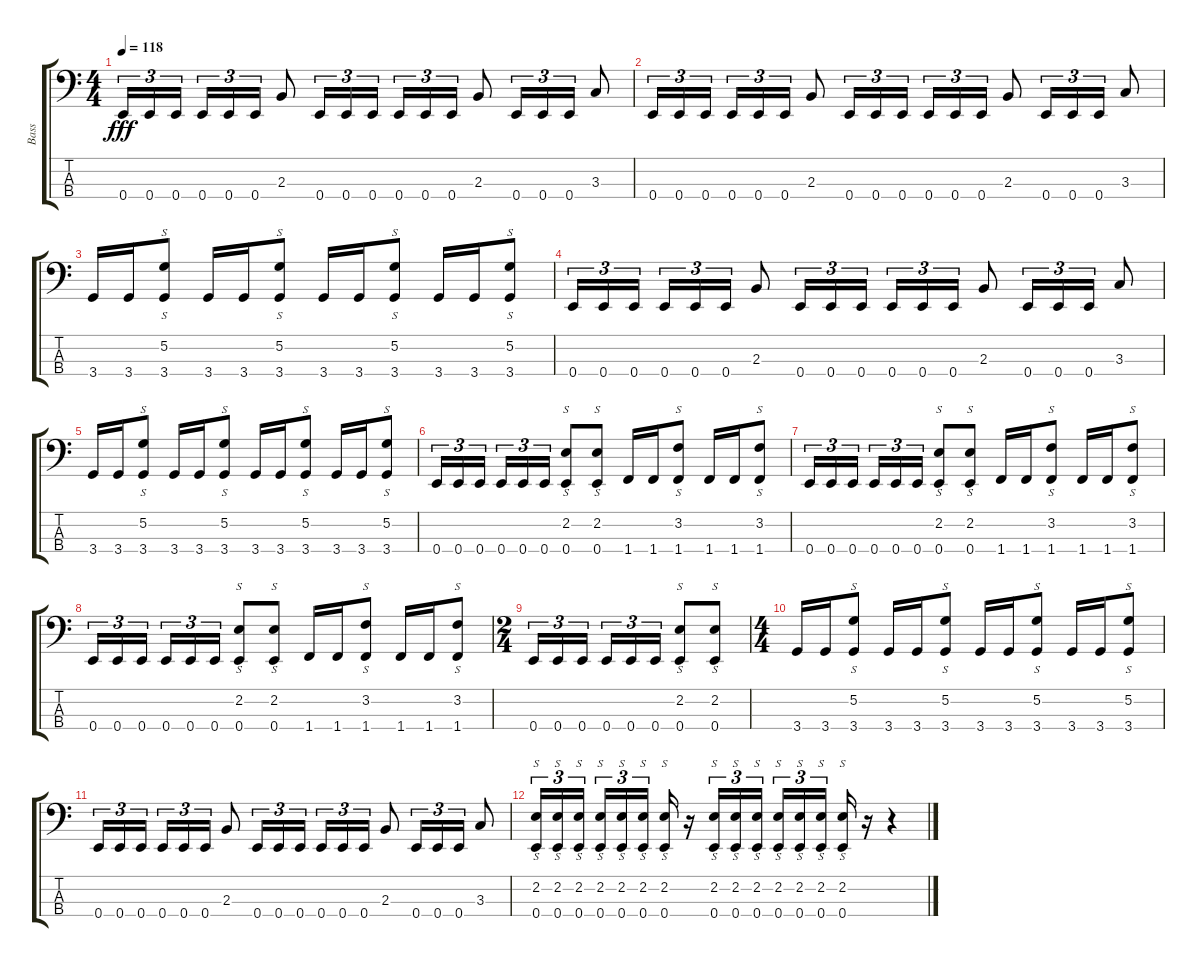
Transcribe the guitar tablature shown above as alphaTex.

\track ("Bass" "Bass") {instrument electricbasspick}
\staff {score tabs}
\tuning (G2 D2 A1 E1) {hide}
\ts (4 4)
\tempo 118
\clef f4
\ks c
0.4.16{tu (3 2) dy fff} 0.4.16{tu (3 2)} 0.4.16{tu (3 2)} 0.4.16{tu (3 2)} 0.4.16{tu (3 2)} 0.4.16{tu (3 2)} 2.3.8 0.4.16{tu (3 2)} 0.4.16{tu (3 2)} 0.4.16{tu (3 2)} 0.4.16{tu (3 2)} 0.4.16{tu (3 2)} 0.4.16{tu (3 2)} 2.3.8 0.4.16{tu (3 2)} 0.4.16{tu (3 2)} 0.4.16{tu (3 2)} 3.3.8 |
0.4.16{tu (3 2)} 0.4.16{tu (3 2)} 0.4.16{tu (3 2)} 0.4.16{tu (3 2)} 0.4.16{tu (3 2)} 0.4.16{tu (3 2)} 2.3.8 0.4.16{tu (3 2)} 0.4.16{tu (3 2)} 0.4.16{tu (3 2)} 0.4.16{tu (3 2)} 0.4.16{tu (3 2)} 0.4.16{tu (3 2)} 2.3.8 0.4.16{tu (3 2)} 0.4.16{tu (3 2)} 0.4.16{tu (3 2)} 3.3.8 |
3.4.16 3.4.16 (5.2 3.4).8{s} 3.4.16 3.4.16 (5.2 3.4).8{s} 3.4.16 3.4.16 (5.2 3.4).8{s} 3.4.16 3.4.16 (5.2 3.4).8{s} |
0.4.16{tu (3 2)} 0.4.16{tu (3 2)} 0.4.16{tu (3 2)} 0.4.16{tu (3 2)} 0.4.16{tu (3 2)} 0.4.16{tu (3 2)} 2.3.8 0.4.16{tu (3 2)} 0.4.16{tu (3 2)} 0.4.16{tu (3 2)} 0.4.16{tu (3 2)} 0.4.16{tu (3 2)} 0.4.16{tu (3 2)} 2.3.8 0.4.16{tu (3 2)} 0.4.16{tu (3 2)} 0.4.16{tu (3 2)} 3.3.8 |
3.4.16 3.4.16 (5.2 3.4).8{s} 3.4.16 3.4.16 (5.2 3.4).8{s} 3.4.16 3.4.16 (5.2 3.4).8{s} 3.4.16 3.4.16 (5.2 3.4).8{s} |
0.4.16{tu (3 2)} 0.4.16{tu (3 2)} 0.4.16{tu (3 2)} 0.4.16{tu (3 2)} 0.4.16{tu (3 2)} 0.4.16{tu (3 2)} (2.2 0.4).8{s} (2.2 0.4).8{s} 1.4.16 1.4.16 (3.2 1.4).8{s} 1.4.16 1.4.16 (3.2 1.4).8{s} |
0.4.16{tu (3 2)} 0.4.16{tu (3 2)} 0.4.16{tu (3 2)} 0.4.16{tu (3 2)} 0.4.16{tu (3 2)} 0.4.16{tu (3 2)} (2.2 0.4).8{s} (2.2 0.4).8{s} 1.4.16 1.4.16 (3.2 1.4).8{s} 1.4.16 1.4.16 (3.2 1.4).8{s} |
0.4.16{tu (3 2)} 0.4.16{tu (3 2)} 0.4.16{tu (3 2)} 0.4.16{tu (3 2)} 0.4.16{tu (3 2)} 0.4.16{tu (3 2)} (2.2 0.4).8{s} (2.2 0.4).8{s} 1.4.16 1.4.16 (3.2 1.4).8{s} 1.4.16 1.4.16 (3.2 1.4).8{s} |
\ts (2 4)
0.4.16{tu (3 2)} 0.4.16{tu (3 2)} 0.4.16{tu (3 2)} 0.4.16{tu (3 2)} 0.4.16{tu (3 2)} 0.4.16{tu (3 2)} (2.2 0.4).8{s} (2.2 0.4).8{s} |
\ts (4 4)
3.4.16 3.4.16 (5.2 3.4).8{s} 3.4.16 3.4.16 (5.2 3.4).8{s} 3.4.16 3.4.16 (5.2 3.4).8{s} 3.4.16 3.4.16 (5.2 3.4).8{s} |
0.4.16{tu (3 2)} 0.4.16{tu (3 2)} 0.4.16{tu (3 2)} 0.4.16{tu (3 2)} 0.4.16{tu (3 2)} 0.4.16{tu (3 2)} 2.3.8 0.4.16{tu (3 2)} 0.4.16{tu (3 2)} 0.4.16{tu (3 2)} 0.4.16{tu (3 2)} 0.4.16{tu (3 2)} 0.4.16{tu (3 2)} 2.3.8 0.4.16{tu (3 2)} 0.4.16{tu (3 2)} 0.4.16{tu (3 2)} 3.3.8 |
(2.2 0.4).16{s tu (3 2)} (2.2 0.4).16{s tu (3 2)} (2.2 0.4).16{s tu (3 2)} (2.2 0.4).16{s tu (3 2)} (2.2 0.4).16{s tu (3 2)} (2.2 0.4).16{s tu (3 2)} (2.2 0.4).16{s} r.16 (2.2 0.4).16{s tu (3 2)} (2.2 0.4).16{s tu (3 2)} (2.2 0.4).16{s tu (3 2)} (2.2 0.4).16{s tu (3 2)} (2.2 0.4).16{s tu (3 2)} (2.2 0.4).16{s tu (3 2)} (2.2 0.4).16{s} r.16 r.4
